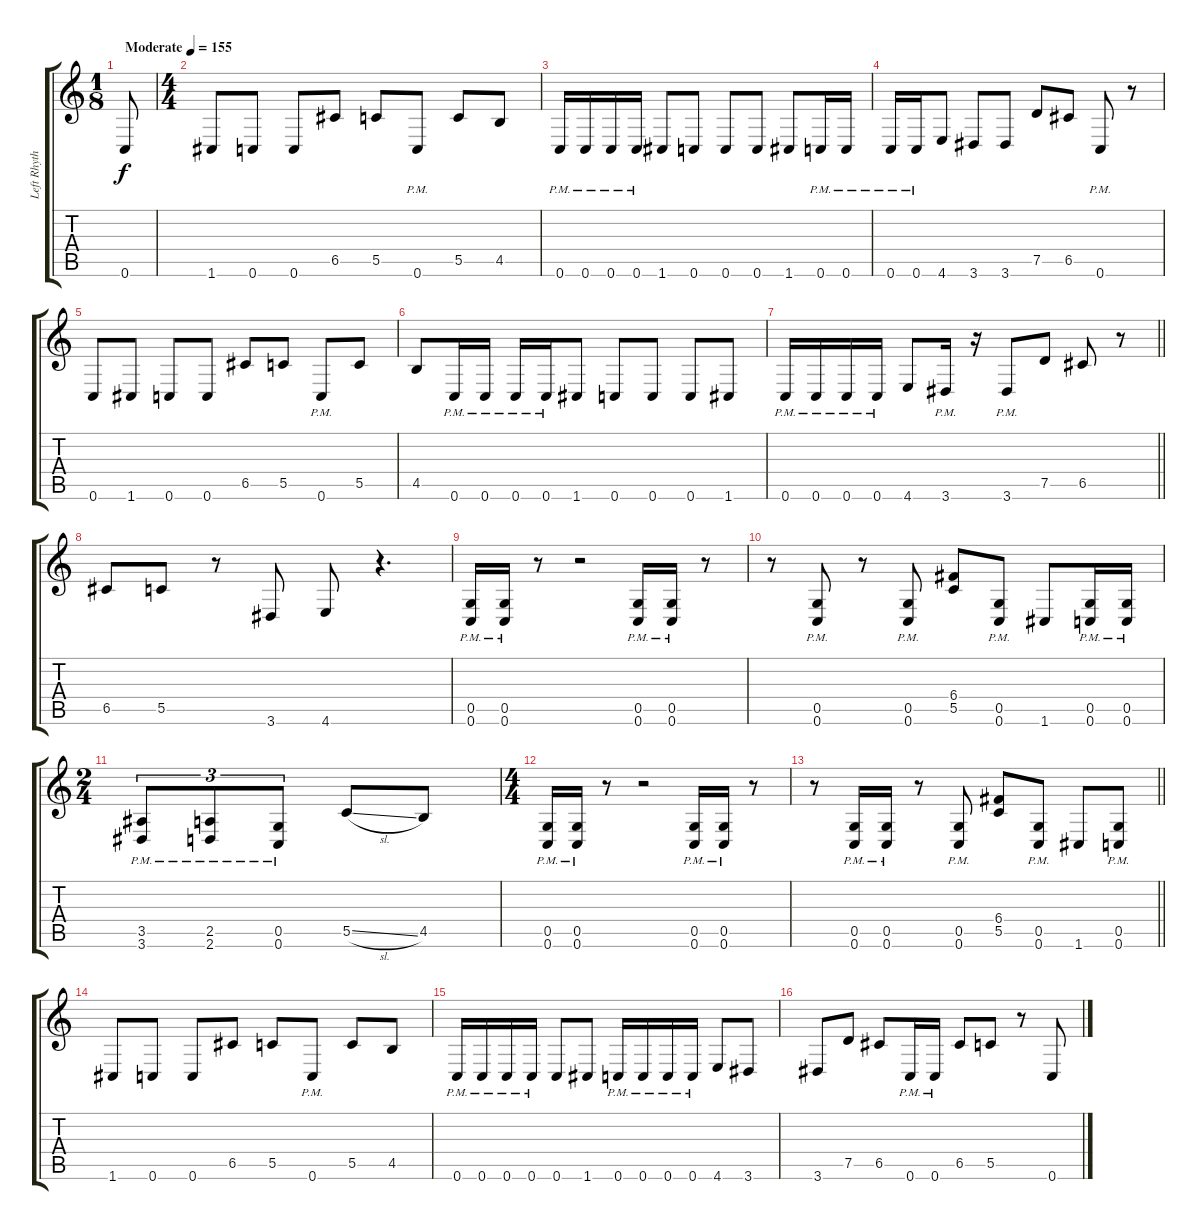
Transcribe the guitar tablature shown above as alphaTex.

\track ("Left Rhythm" "Left Rhyth") {instrument distortionguitar}
\staff {score tabs}
\tuning (D4 A3 F3 C3 G2 C2) {hide}
\ts (1 8)
\section ("" "")
\tempo (155 "Moderate")
\clef g2
\ks c
0.6.8{dy f instrument distortionguitar} |
\ts (4 4)
1.6.8 0.6.8 0.6.8 6.5.8 5.5.8 0.6{pm}.8 5.5.8 4.5.8 |
0.6{pm}.16 0.6{pm}.16 0.6{pm}.16 0.6{pm}.16 1.6.8 0.6.8 0.6.8 0.6.8 1.6.8 0.6{pm}.16 0.6{pm}.16 |
0.6{pm}.16 0.6{pm}.16 4.6.8 3.6.8 3.6.8 7.5.8 6.5.8 0.6{pm}.8 r.8 |
0.6.8 1.6.8 0.6.8 0.6.8 6.5.8 5.5.8 0.6{pm}.8 5.5.8 |
4.5.8 0.6{pm}.16 0.6{pm}.16 0.6{pm}.16 0.6{pm}.16 1.6.8 0.6.8 0.6.8 0.6.8 1.6.8 |
\barLineRight lightlight
0.6{pm}.16 0.6{pm}.16 0.6{pm}.16 0.6{pm}.16 4.6.8 3.6{pm}.16 r.16 3.6{pm}.8 7.5.8 6.5.8 r.8 |
\section ("" "")
6.5.8 5.5.8 r.8 3.6.8 4.6.8 r.4{d} |
(0.5{pm} 0.6{pm}).16 (0.5{pm} 0.6{pm}).16 r.8 r.2 (0.5{pm} 0.6{pm}).16 (0.5{pm} 0.6{pm}).16 r.8 |
r.8 (0.5{pm} 0.6{pm}).8 r.8 (0.5{pm} 0.6{pm}).8 (6.4 5.5).8 (0.5{pm} 0.6{pm}).8 1.6.8 (0.5{pm} 0.6{pm}).16 (0.5{pm} 0.6{pm}).16 |
\ts (2 4)
(3.5{pm} 3.6{pm}).8{tu (3 2)} (2.5{pm} 2.6{pm}).8{tu (3 2)} (0.5{pm} 0.6{pm}).8{tu (3 2)} 5.5{sl}.8 4.5.8 |
\ts (4 4)
(0.5{pm} 0.6{pm}).16 (0.5{pm} 0.6{pm}).16 r.8 r.2 (0.5{pm} 0.6{pm}).16 (0.5{pm} 0.6{pm}).16 r.8 |
\barLineRight lightlight
r.8 (0.5{pm} 0.6{pm}).16 (0.5{pm} 0.6{pm}).16 r.8 (0.5{pm} 0.6{pm}).8 (6.4 5.5).8 (0.5{pm} 0.6{pm}).8 1.6.8 (0.5{pm} 0.6{pm}).8 |
\section ("" "")
1.6.8 0.6.8 0.6.8 6.5.8 5.5.8 0.6{pm}.8 5.5.8 4.5.8 |
0.6{pm}.16 0.6{pm}.16 0.6{pm}.16 0.6{pm}.16 0.6.8 1.6.8 0.6{pm}.16 0.6{pm}.16 0.6{pm}.16 0.6{pm}.16 4.6.8 3.6.8 |
3.6.8 7.5.8 6.5.8 0.6{pm}.16 0.6{pm}.16 6.5.8 5.5.8 r.8 0.6.8
